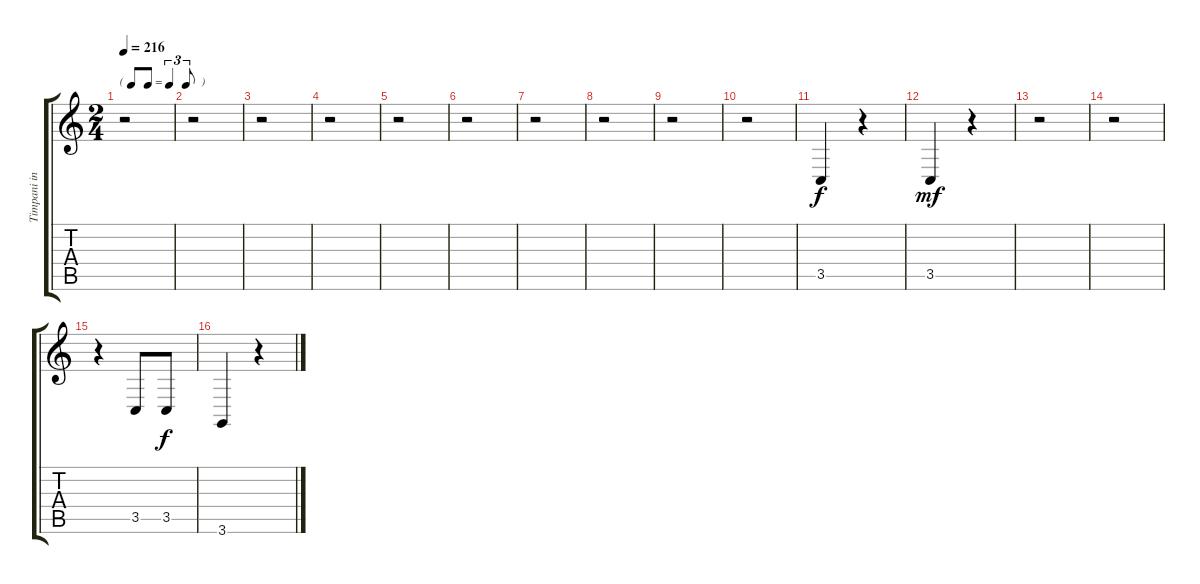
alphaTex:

\track ("Timpani in C/G" "Timpani in") {instrument timpani}
\staff {score tabs}
\tuning (E4 B3 G3 D3 A2 E2) {hide}
\ts (2 4)
\tf triplet8th
\tempo 216
\clef g2
\ks c
r.2{dy f} |
r.2 |
r.2 |
r.2 |
r.2 |
r.2 |
r.2 |
r.2 |
r.2 |
r.2 |
3.5.4 r.4 |
3.5.4{dy mf} r.4 |
r.2 |
r.2 |
r.4 3.5.8 3.5.8{dy f} |
3.6.4 r.4
